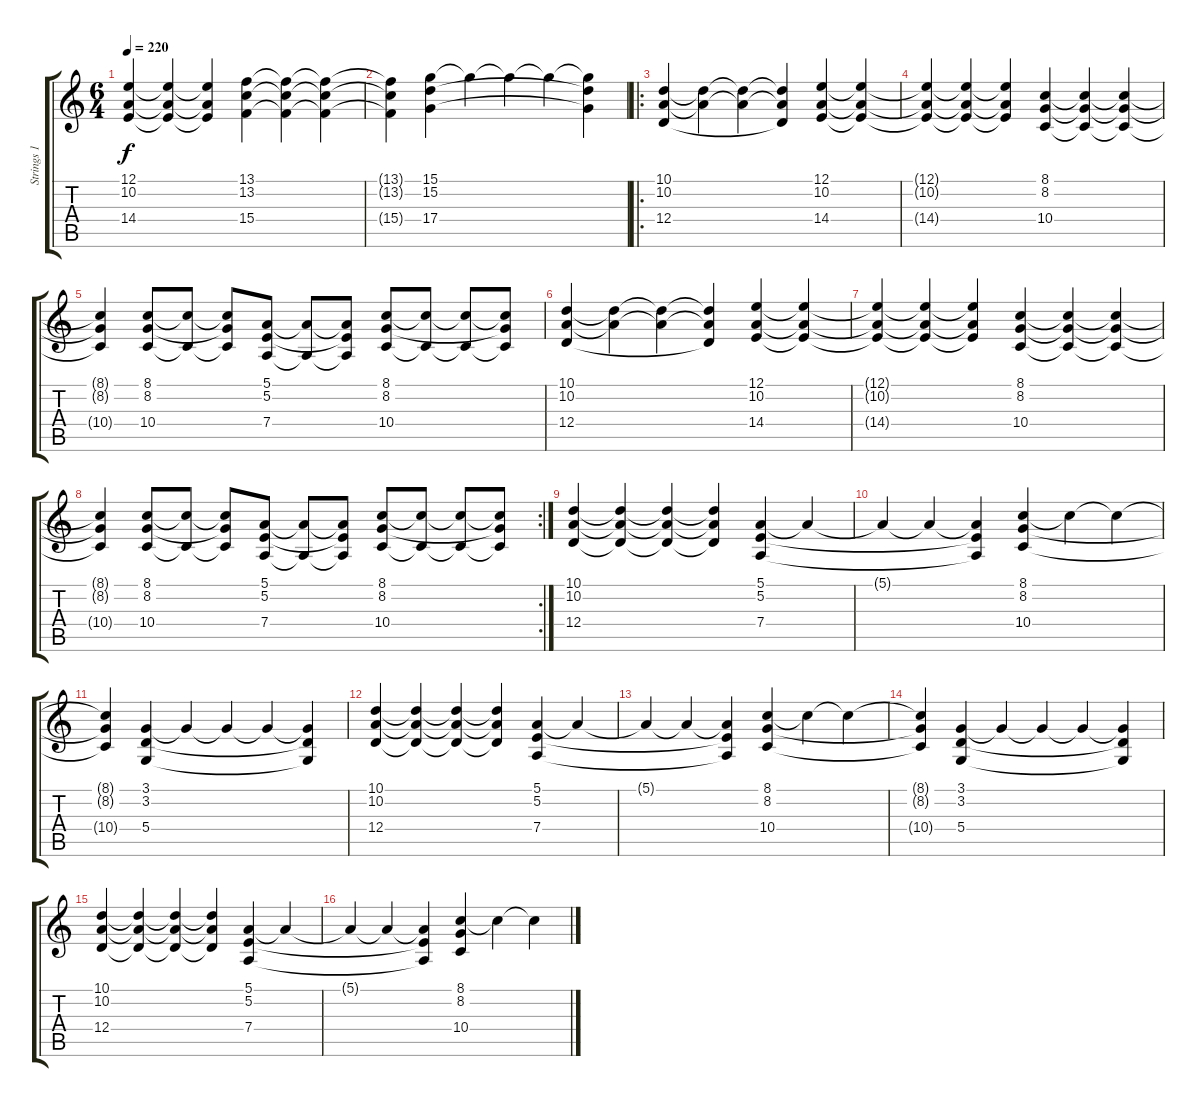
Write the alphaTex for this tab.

\track ("Strings 1" "Strings 1") {instrument stringensemble1}
\staff {score tabs}
\tuning (E4 B3 G3 D3 A2 E2) {hide}
\ts (6 4)
\tempo 220
\clef g2
\ks c
(12.1{t} 10.2{t} 14.4{t}).4{dy f} (12.1{t} 10.2{t} 14.4{t}).4 (12.1{t} 10.2{t} 14.4{t}).4 (13.1 13.2 15.4).4 (13.1{t} 13.2{t} 15.4{t}).4 (13.1{t} 13.2{t} 15.4{t}).4 |
(13.1{t} 13.2{t} 15.4{t}).4 (15.1 15.2 17.4).4 15.1{t}.4 15.1{t}.4 15.1{t}.4 (15.1{t} 15.2{t} 17.4{t}).4 |
\ro
(10.1 10.2 12.4).4 (10.1{t} 10.2{t}).4 (10.1{t} 10.2{t}).4 (10.1{t} 10.2{t} 12.4{t}).4 (12.1 10.2 14.4).4 (12.1{t} 10.2{t} 14.4{t}).4 |
(12.1{t} 10.2{t} 14.4{t}).4 (12.1{t} 10.2{t} 14.4{t}).4 (12.1{t} 10.2{t} 14.4{t}).4 (8.1 8.2 10.4).4 (8.1{t} 8.2{t} 10.4{t}).4 (8.1{t} 8.2{t} 10.4{t}).4 |
(8.1{t} 8.2{t} 10.4{t}).4 (8.1 8.2 10.4).8 (8.1{t} 10.4{t}).8 (8.1{t} 8.2{t} 10.4{t}).8 (5.1 5.2 7.4).8 (5.1{t} 7.4{t}).8 (5.1{t} 5.2{t} 7.4{t}).8 (8.1 8.2 10.4).8 (8.1{t} 10.4{t}).8 (8.1{t} 10.4{t}).8 (8.1{t} 8.2{t} 10.4{t}).8 |
(10.1 10.2 12.4).4 (10.1{t} 10.2{t}).4 (10.1{t} 10.2{t}).4 (10.1{t} 10.2{t} 12.4{t}).4 (12.1 10.2 14.4).4 (12.1{t} 10.2{t} 14.4{t}).4 |
(12.1{t} 10.2{t} 14.4{t}).4 (12.1{t} 10.2{t} 14.4{t}).4 (12.1{t} 10.2{t} 14.4{t}).4 (8.1 8.2 10.4).4 (8.1{t} 8.2{t} 10.4{t}).4 (8.1{t} 8.2{t} 10.4{t}).4 |
\rc 2
(8.1{t} 8.2{t} 10.4{t}).4 (8.1 8.2 10.4).8 (8.1{t} 10.4{t}).8 (8.1{t} 8.2{t} 10.4{t}).8 (5.1 5.2 7.4).8 (5.1{t} 7.4{t}).8 (5.1{t} 5.2{t} 7.4{t}).8 (8.1 8.2 10.4).8 (8.1{t} 10.4{t}).8 (8.1{t} 10.4{t}).8 (8.1{t} 8.2{t} 10.4{t}).8 |
(10.1 10.2 12.4).4 (10.1{t} 10.2{t} 12.4{t}).4 (10.1{t} 10.2{t} 12.4{t}).4 (10.1{t} 10.2{t} 12.4{t}).4 (5.1 5.2 7.4).4 5.1{t}.4 |
5.1{t}.4 5.1{t}.4 (5.1{t} 5.2{t} 7.4{t}).4 (8.1 8.2 10.4).4 8.1{t}.4 8.1{t}.4 |
(8.1{t} 8.2{t} 10.4{t}).4 (3.1 3.2 5.4).4 3.1{t}.4 3.1{t}.4 3.1{t}.4 (3.1{t} 3.2{t} 5.4{t}).4 |
(10.1 10.2 12.4).4 (10.1{t} 10.2{t} 12.4{t}).4 (10.1{t} 10.2{t} 12.4{t}).4 (10.1{t} 10.2{t} 12.4{t}).4 (5.1 5.2 7.4).4 5.1{t}.4 |
5.1{t}.4 5.1{t}.4 (5.1{t} 5.2{t} 7.4{t}).4 (8.1 8.2 10.4).4 8.1{t}.4 8.1{t}.4 |
(8.1{t} 8.2{t} 10.4{t}).4 (3.1 3.2 5.4).4 3.1{t}.4 3.1{t}.4 3.1{t}.4 (3.1{t} 3.2{t} 5.4{t}).4 |
(10.1 10.2 12.4).4 (10.1{t} 10.2{t} 12.4{t}).4 (10.1{t} 10.2{t} 12.4{t}).4 (10.1{t} 10.2{t} 12.4{t}).4 (5.1 5.2 7.4).4 5.1{t}.4 |
5.1{t}.4 5.1{t}.4 (5.1{t} 5.2{t} 7.4{t}).4 (8.1 8.2 10.4).4 8.1{t}.4 8.1{t}.4
